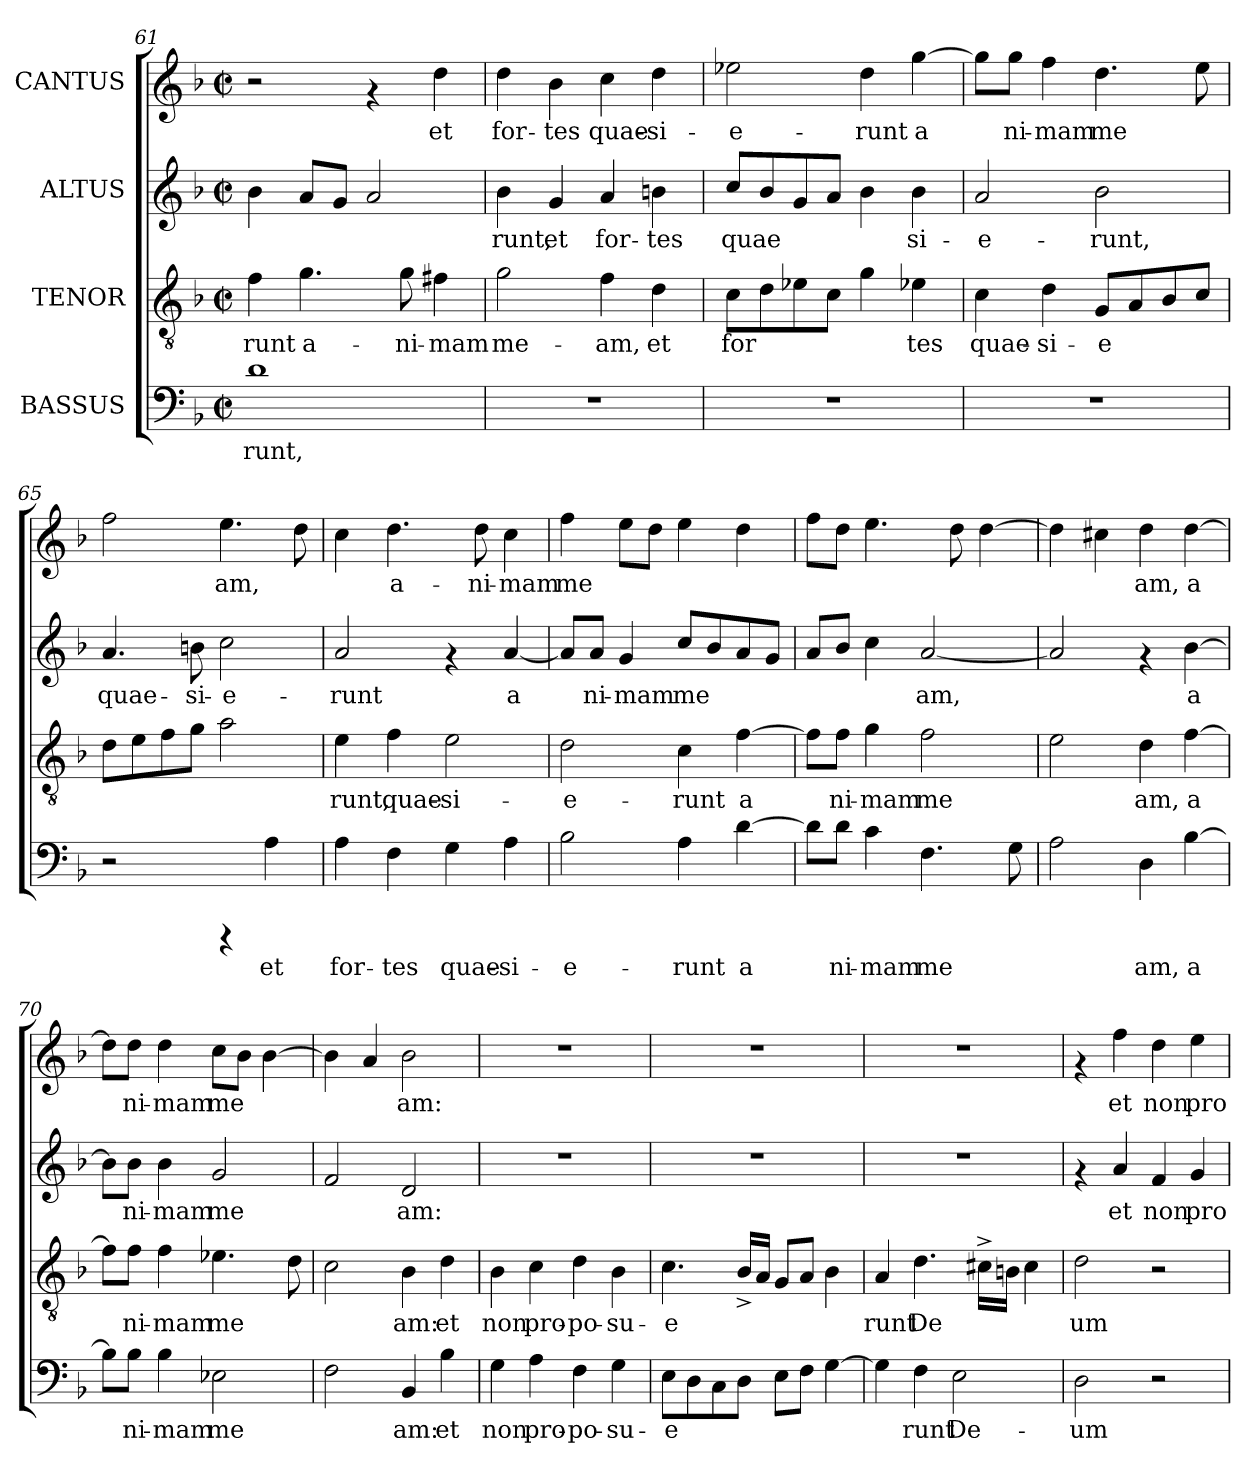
**kern	**text	**kern	**text	**kern	**text	**kern	**text
*part4	*part4	*part3	*part3	*part2	*part2	*part1	*part1
*staff4	*staff4	*staff3	*staff3	*staff2	*staff2	*staff1	*staff1
*I"BASSUS	*	*I"TENOR	*	*I"ALTUS	*	*I"CANTUS	*
*clefF4	*	*clefGv2	*	*clefG2	*	*clefG2	*
*k[b-]	*	*k[b-]	*	*k[b-]	*	*k[b-]	*
*F:	*	*F:	*	*F:	*	*F:	*
*M2/2	*	*M2/2	*	*M2/2	*	*M2/2	*
*met(c|)	*	*met(c|)	*	*met(c|)	*	*met(c|)	*
=61	=61	=61	=61	=61	=61	=61	=61
!	!LO:LY:b:cj	!	!LO:LY:b:cj	!	!LO:LY:b:cj	!	!
1d	-runt,	4f\	-runt	4b-\	--	2r	.
!	!	!	!LO:LY:b:cj	!	!LO:LY:b:cj	!	!
.	.	4.g\	a-	8a/L	--	.	.
!	!	!	!	!	!LO:LY:b:cj	!	!
.	.	.	.	8g/J	--	.	.
!	!	!	!	!	!LO:LY:b:cj	!	!
.	.	.	.	2a/	--	4rf	.
!	!	!	!LO:LY:b:cj	!	!	!	!
.	.	8g\	-ni-	.	.	.	.
!	!	!	!LO:LY:b:cj	!	!	!	!LO:LY:b:cj
.	.	4f#X\	-mam	.	.	4dd\	et
!!LO:PB:g=z
=62	=62	=62	=62	=62	=62	=62	=62
!	!	!	!LO:LY:b:cj	!	!LO:LY:b:cj	!	!LO:LY:b:cj
1r	.	2g\	me-	4b-\	-runt,	4dd\	for-
!	!	!	!	!	!LO:LY:b:cj	!	!LO:LY:b:cj
.	.	.	.	4g/	et	4b-\	-tes
!	!	!	!LO:LY:b:cj	!	!LO:LY:b:cj	!	!LO:LY:b:cj
.	.	4f\	-am,	4a/	for-	4cc\	quae-
!	!	!	!LO:LY:b:cj	!	!LO:LY:b:cj	!	!LO:LY:b:cj
.	.	4d\	et	4bn\	-tes	4dd\	-si-
=63	=63	=63	=63	=63	=63	=63	=63
!	!	!	!LO:LY:b:cj	!	!LO:LY:b:cj	!	!LO:LY:b:cj
1r	.	8c\L	for-	8cc/L	quae-	2ee-X\	-e-
!	!	!	!LO:LY:b:cj	!	!LO:LY:b:cj	!	!
.	.	8d\	--	8b-/	--	.	.
!	!	!	!LO:LY:b:cj	!	!LO:LY:b:cj	!	!
.	.	8e-X\	--	8g/	--	.	.
!	!	!	!LO:LY:b:cj	!	!LO:LY:b:cj	!	!
.	.	8c\J	--	8a/J	--	.	.
!	!	!	!LO:LY:b:cj	!	!LO:LY:b:cj	!	!LO:LY:b:cj
.	.	4g\	--	4b-\	--	4dd\	-runt
!	!	!	!LO:LY:b:cj	!	!LO:LY:b:cj	!	!LO:LY:b:cj
.	.	4e-X\	-tes	4b-\	-si-	[>4gg\	a-
=64	=64	=64	=64	=64	=64	=64	=64
!	!	!	!LO:LY:b:cj	!	!LO:LY:b:cj	!	!LO:LY:b:cj
1r	.	4c\	quae-	2a/	-e-	8gg\L]	--
!	!	!	!	!	!	!	!LO:LY:b:cj
.	.	.	.	.	.	8gg\J	-ni-
!	!	!	!LO:LY:b:cj	!	!	!	!LO:LY:b:cj
.	.	4d\	-si-	.	.	4ff\	-mam
!	!	!	!LO:LY:b:cj	!	!LO:LY:b:cj	!	!LO:LY:b:cj
.	.	8G/L	-e-	2b-\	-runt,	4.dd\	me-
!	!	!	!LO:LY:b:cj	!	!	!	!
.	.	8A/	--	.	.	.	.
!	!	!	!LO:LY:b:cj	!	!	!	!
.	.	8B-/	--	.	.	.	.
!	!	!	!LO:LY:b:cj	!	!	!	!LO:LY:b:cj
.	.	8c/J	--	.	.	8ee\	--
=65	=65	=65	=65	=65	=65	=65	=65
!	!	!	!LO:LY:b:cj	!	!LO:LY:b:cj	!	!LO:LY:b:cj
2r	.	8d\L	--	4.a/	quae-	2ff\	--
!	!	!	!LO:LY:b:cj	!	!	!	!
.	.	8e\	--	.	.	.	.
!	!	!	!LO:LY:b:cj	!	!	!	!
.	.	8f\	--	.	.	.	.
!	!	!	!LO:LY:b:cj	!	!LO:LY:b:cj	!	!
.	.	8g\J	--	8bn\	-si-	.	.
!	!	!	!LO:LY:b:cj	!	!LO:LY:b:cj	!	!LO:LY:b:cj
4rCCC	.	2a\	--	2cc\	-e-	4.ee\	-am,
!	!LO:LY:b:cj	!	!	!	!	!	!
4A\	et	.	.	.	.	.	.
!	!	!	!	!	!	!	!LO:LY:b:cj
.	.	.	.	.	.	8dd\	.
=66	=66	=66	=66	=66	=66	=66	=66
!	!LO:LY:b:cj	!	!LO:LY:b:cj	!	!LO:LY:b:cj	!	!LO:LY:b:cj
4A\	for-	4e\	-runt,	2a/	-runt	4cc\	.
!	!LO:LY:b:cj	!	!LO:LY:b:cj	!	!	!	!LO:LY:b:cj
4F\	-tes	4f\	quae-	.	.	4.dd\	a-
!	!LO:LY:b:cj	!	!LO:LY:b:cj	!	!	!	!
4G\	quae-	2e\	-si-	4rf	.	.	.
!	!	!	!	!	!	!	!LO:LY:b:cj
.	.	.	.	.	.	8dd\	-ni-
!	!LO:LY:b:cj	!	!	!	!LO:LY:b:cj	!	!LO:LY:b:cj
4A\	-si-	.	.	[<4a/	a-	4cc\	-mam
!!LO:LB:g=z
=67	=67	=67	=67	=67	=67	=67	=67
!	!LO:LY:b:cj	!	!LO:LY:b:cj	!	!LO:LY:b:cj	!	!LO:LY:b:cj
2B-\	-e-	2d\	-e-	8a/L]	--	4ff\	me-
!	!	!	!	!	!LO:LY:b:cj	!	!
.	.	.	.	8a/J	-ni-	.	.
!	!	!	!	!	!LO:LY:b:cj	!	!LO:LY:b:cj
.	.	.	.	4g/	-mam	8ee\L	--
!	!	!	!	!	!	!	!LO:LY:b:cj
.	.	.	.	.	.	8dd\J	--
!	!LO:LY:b:cj	!	!LO:LY:b:cj	!	!LO:LY:b:cj	!	!LO:LY:b:cj
4A\	-runt	4c\	-runt	8cc/L	me-	4ee\	--
!	!	!	!	!	!LO:LY:b:cj	!	!
.	.	.	.	8b-/	--	.	.
!	!LO:LY:b:cj	!	!LO:LY:b:cj	!	!LO:LY:b:cj	!	!LO:LY:b:cj
[>4d\	a-	[>4f\	a-	8a/	--	4dd\	--
!	!	!	!	!	!LO:LY:b:cj	!	!
.	.	.	.	8g/J	--	.	.
=68	=68	=68	=68	=68	=68	=68	=68
!	!LO:LY:b:cj	!	!LO:LY:b:cj	!	!LO:LY:b:cj	!	!LO:LY:b:cj
8d\L]	--	8f\L]	--	8a/L	--	8ff\L	--
!	!LO:LY:b:cj	!	!LO:LY:b:cj	!	!LO:LY:b:cj	!	!LO:LY:b:cj
8d\J	-ni-	8f\J	-ni-	8b-/J	--	8dd\J	--
!	!LO:LY:b:cj	!	!LO:LY:b:cj	!	!LO:LY:b:cj	!	!LO:LY:b:cj
4c\	-mam	4g\	-mam	4cc\	--	4.ee\	--
!	!LO:LY:b:cj	!	!LO:LY:b:cj	!	!LO:LY:b:cj	!	!
4.F\	me-	2f\	me-	[<2a/	-am,	.	.
!	!	!	!	!	!	!	!LO:LY:b:cj
.	.	.	.	.	.	8dd\	--
!	!	!	!	!	!	!	!LO:LY:b:cj
.	.	.	.	.	.	[>4dd\	--
!	!LO:LY:b:cj	!	!	!	!	!	!
8G\	--	.	.	.	.	.	.
=69	=69	=69	=69	=69	=69	=69	=69
!	!LO:LY:b:cj	!	!LO:LY:b:cj	!	!LO:LY:b:cj	!	!LO:LY:b:cj
2A\	--	2e\	--	2a/]	.	4dd\]	--
!	!	!	!	!	!	!	!LO:LY:b:cj
.	.	.	.	.	.	4cc#X\	--
!	!LO:LY:b:cj	!	!LO:LY:b:cj	!	!	!	!LO:LY:b:cj
4D\	-am,	4d\	-am,	4rf	.	4dd\	-am,
!	!LO:LY:b:cj	!	!LO:LY:b:cj	!	!LO:LY:b:cj	!	!LO:LY:b:cj
[>4B-\	a-	[>4f\	a-	[>4b-\	a-	[>4dd\	a-
=70	=70	=70	=70	=70	=70	=70	=70
!	!LO:LY:b:cj	!	!LO:LY:b:cj	!	!LO:LY:b:cj	!	!LO:LY:b:cj
8B-\L]	--	8f\L]	--	8b-\L]	--	8dd\L]	--
!	!LO:LY:b:cj	!	!LO:LY:b:cj	!	!LO:LY:b:cj	!	!LO:LY:b:cj
8B-\J	-ni-	8f\J	-ni-	8b-\J	-ni-	8dd\J	-ni-
!	!LO:LY:b:cj	!	!LO:LY:b:cj	!	!LO:LY:b:cj	!	!LO:LY:b:cj
4B-\	-mam	4f\	-mam	4b-\	-mam	4dd\	-mam
!	!LO:LY:b:cj	!	!LO:LY:b:cj	!	!LO:LY:b:cj	!	!LO:LY:b:cj
2E-X\	me-	4.e-X\	me-	2g/	me-	8cc\L	me-
!	!	!	!	!	!	!	!LO:LY:b:cj
.	.	.	.	.	.	8b-\J	--
!	!	!	!	!	!	!	!LO:LY:b:cj
.	.	.	.	.	.	[>4b-\	--
!	!	!	!LO:LY:b:cj	!	!	!	!
.	.	8d\	--	.	.	.	.
=71	=71	=71	=71	=71	=71	=71	=71
!	!LO:LY:b:cj	!	!LO:LY:b:cj	!	!LO:LY:b:cj	!	!LO:LY:b:cj
2F\	--	2c\	--	2f/	--	4b-\]	--
!	!	!	!	!	!	!	!LO:LY:b:cj
.	.	.	.	.	.	4a/	--
!	!LO:LY:b:cj	!	!LO:LY:b:cj	!	!LO:LY:b:cj	!	!LO:LY:b:cj
4BB-/	-am:	4B-\	-am:	2d/	-am:	2b-\	-am:
!	!LO:LY:b:cj	!	!LO:LY:b:cj	!	!	!	!
4B-\	et	4d\	et	.	.	.	.
=72	=72	=72	=72	=72	=72	=72	=72
!	!LO:LY:b:cj	!	!LO:LY:b:cj	!	!	!	!
4G\	non	4B-\	non	1r	.	1r	.
!	!LO:LY:b:cj	!	!LO:LY:b:cj	!	!	!	!
4A\	pro-	4c\	pro-	.	.	.	.
!	!LO:LY:b:cj	!	!LO:LY:b:cj	!	!	!	!
4F\	-po-	4d\	-po-	.	.	.	.
!	!LO:LY:b:cj	!	!LO:LY:b:cj	!	!	!	!
4G\	-su-	4B-\	-su-	.	.	.	.
!!LO:PB:g=z
=73	=73	=73	=73	=73	=73	=73	=73
!	!LO:LY:b:cj	!	!LO:LY:b:cj	!	!	!	!
8E\L	-e-	4.c\	-e-	1r	.	1r	.
!	!LO:LY:b:cj	!	!	!	!	!	!
8D\	--	.	.	.	.	.	.
!	!LO:LY:b:cj	!	!	!	!	!	!
8C\	--	.	.	.	.	.	.
!	!LO:LY:b:cj	!	!LO:LY:b:cj	!	!	!	!
8D\J	--	16B-^>/L	--	.	.	.	.
!	!	!	!LO:LY:b:cj	!	!	!	!
.	.	16A/J	--	.	.	.	.
!	!LO:LY:b:cj	!	!LO:LY:b:cj	!	!	!	!
8E\L	--	8G/L	--	.	.	.	.
!	!LO:LY:b:cj	!	!LO:LY:b:cj	!	!	!	!
8F\J	--	8A/J	--	.	.	.	.
!	!LO:LY:b:cj	!	!LO:LY:b:cj	!	!	!	!
[>4G\	--	4B-\	--	.	.	.	.
=74	=74	=74	=74	=74	=74	=74	=74
!	!LO:LY:b:cj	!	!LO:LY:b:cj	!	!	!	!
4G\]	--	4A/	-runt	1r	.	1r	.
!	!LO:LY:b:cj	!	!LO:LY:b:cj	!	!	!	!
4F\	-runt	4.d\	De-	.	.	.	.
!	!LO:LY:b:cj	!	!	!	!	!	!
2E\	De-	.	.	.	.	.	.
!	!	!	!LO:LY:b:cj	!	!	!	!
.	.	16c#X^<\L	--	.	.	.	.
!	!	!	!LO:LY:b:cj	!	!	!	!
.	.	16B\J	--	.	.	.	.
!	!	!	!LO:LY:b:cj	!	!	!	!
.	.	4c#\	--	.	.	.	.
=75	=75	=75	=75	=75	=75	=75	=75
!	!LO:LY:b:cj	!	!LO:LY:b:cj	!	!	!	!
2D\	-um	2d\	-um	4rf	.	4rf	.
!	!	!	!	!	!LO:LY:b:cj	!	!LO:LY:b:cj
.	.	.	.	4a/	et	4ff\	et
!	!	!	!	!	!LO:LY:b:cj	!	!LO:LY:b:cj
2r	.	2r	.	4f/	non	4dd\	non
!	!	!	!	!	!LO:LY:b:cj	!	!LO:LY:b:cj
.	.	.	.	4g/	pro-	4ee\	pro-
=	=	=	=	=	=	=	=
*-	*-	*-	*-	*-	*-	*-	*-
